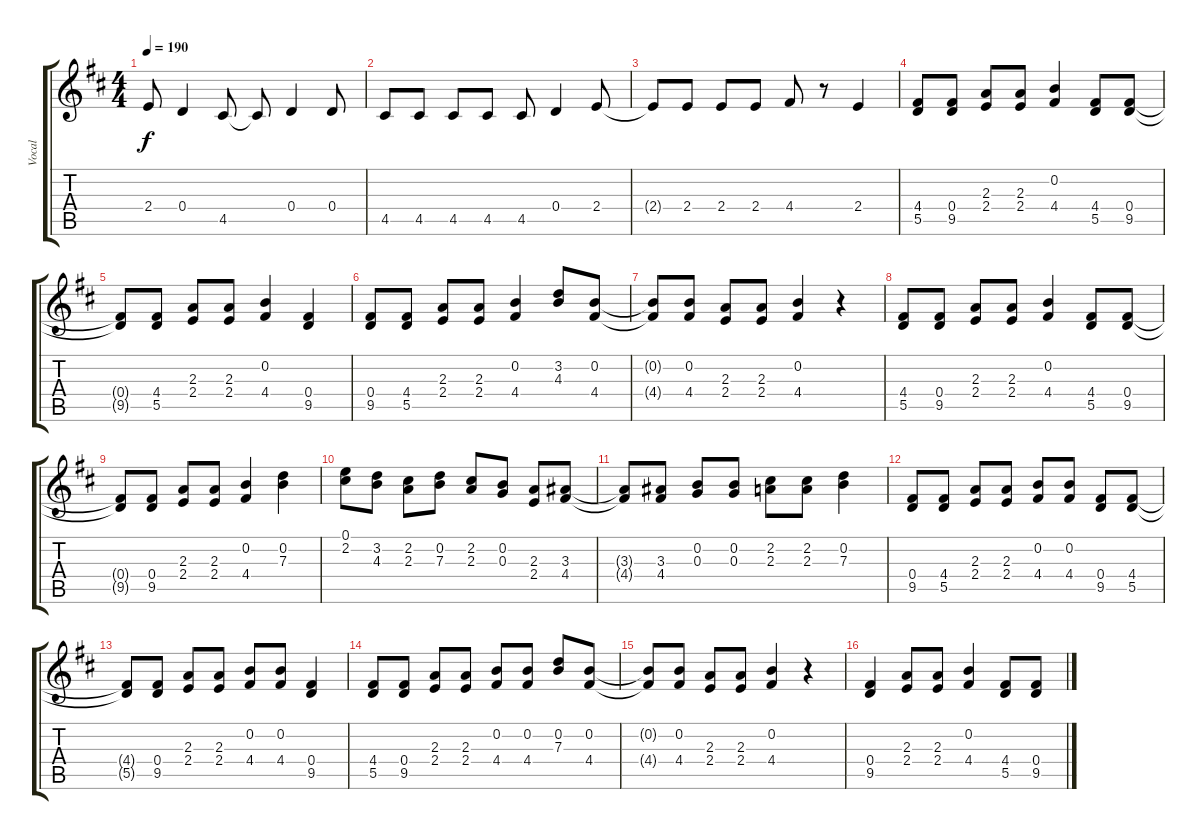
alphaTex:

\track ("Vocal" "Vocal") {instrument overdrivenguitar}
\staff {score tabs}
\tuning (E4 B3 G3 D3 A2 E2) {hide}
\ts (4 4)
\tempo 190
\clef g2
\ks d
2.4{t}.8{dy f} 0.4.4 4.5.8 4.5{t}.8 0.4.4 0.4.8 |
4.5.8 4.5.8 4.5.8 4.5.8 4.5.8 0.4.4 2.4.8 |
2.4{t}.8 2.4.8 2.4.8 2.4.8 4.4.8 r.8 2.4.4 |
(4.4 5.5).8 (0.4 9.5).8 (2.3 2.4).8 (2.3 2.4).8 (0.2 4.4).4 (4.4 5.5).8 (0.4 9.5).8 |
(0.4{t} 9.5{t}).8 (4.4 5.5).8 (2.3 2.4).8 (2.3 2.4).8 (0.2 4.4).4 (0.4 9.5).4 |
(0.4 9.5).8 (4.4 5.5).8 (2.3 2.4).8 (2.3 2.4).8 (0.2 4.4).4 (3.2 4.3).8 (0.2 4.4).8 |
(0.2{t} 4.4{t}).8 (0.2 4.4).8 (2.3 2.4).8 (2.3 2.4).8 (0.2 4.4).4 r.4 |
(4.4 5.5).8 (0.4 9.5).8 (2.3 2.4).8 (2.3 2.4).8 (0.2 4.4).4 (4.4 5.5).8 (0.4 9.5).8 |
(0.4{t} 9.5{t}).8 (0.4 9.5).8 (2.3 2.4).8 (2.3 2.4).8 (0.2 4.4).4 (0.2 7.3).4 |
(0.1 2.2).8 (3.2 4.3).8 (2.2 2.3).8 (0.2 7.3).8 (2.2 2.3).8 (0.2 0.3).8 (2.3 2.4).8 (3.3 4.4).8 |
(3.3{t} 4.4{t}).8 (3.3 4.4).8 (0.2 0.3).8 (0.2 0.3).8 (2.2 2.3).8 (2.2 2.3).8 (0.2 7.3).4 |
(0.4 9.5).8 (4.4 5.5).8 (2.3 2.4).8 (2.3 2.4).8 (0.2 4.4).8 (0.2 4.4).8 (0.4 9.5).8 (4.4 5.5).8 |
(4.4{t} 5.5{t}).8 (0.4 9.5).8 (2.3 2.4).8 (2.3 2.4).8 (0.2 4.4).8 (0.2 4.4).8 (0.4 9.5).4 |
(4.4 5.5).8 (0.4 9.5).8 (2.3 2.4).8 (2.3 2.4).8 (0.2 4.4).8 (0.2 4.4).8 (0.2 7.3).8 (0.2 4.4).8 |
(0.2{t} 4.4{t}).8 (0.2 4.4).8 (2.3 2.4).8 (2.3 2.4).8 (0.2 4.4).4 r.4 |
(0.4 9.5).4 (2.3 2.4).8 (2.3 2.4).8 (0.2 4.4).4 (4.4 5.5).8 (0.4 9.5).8
